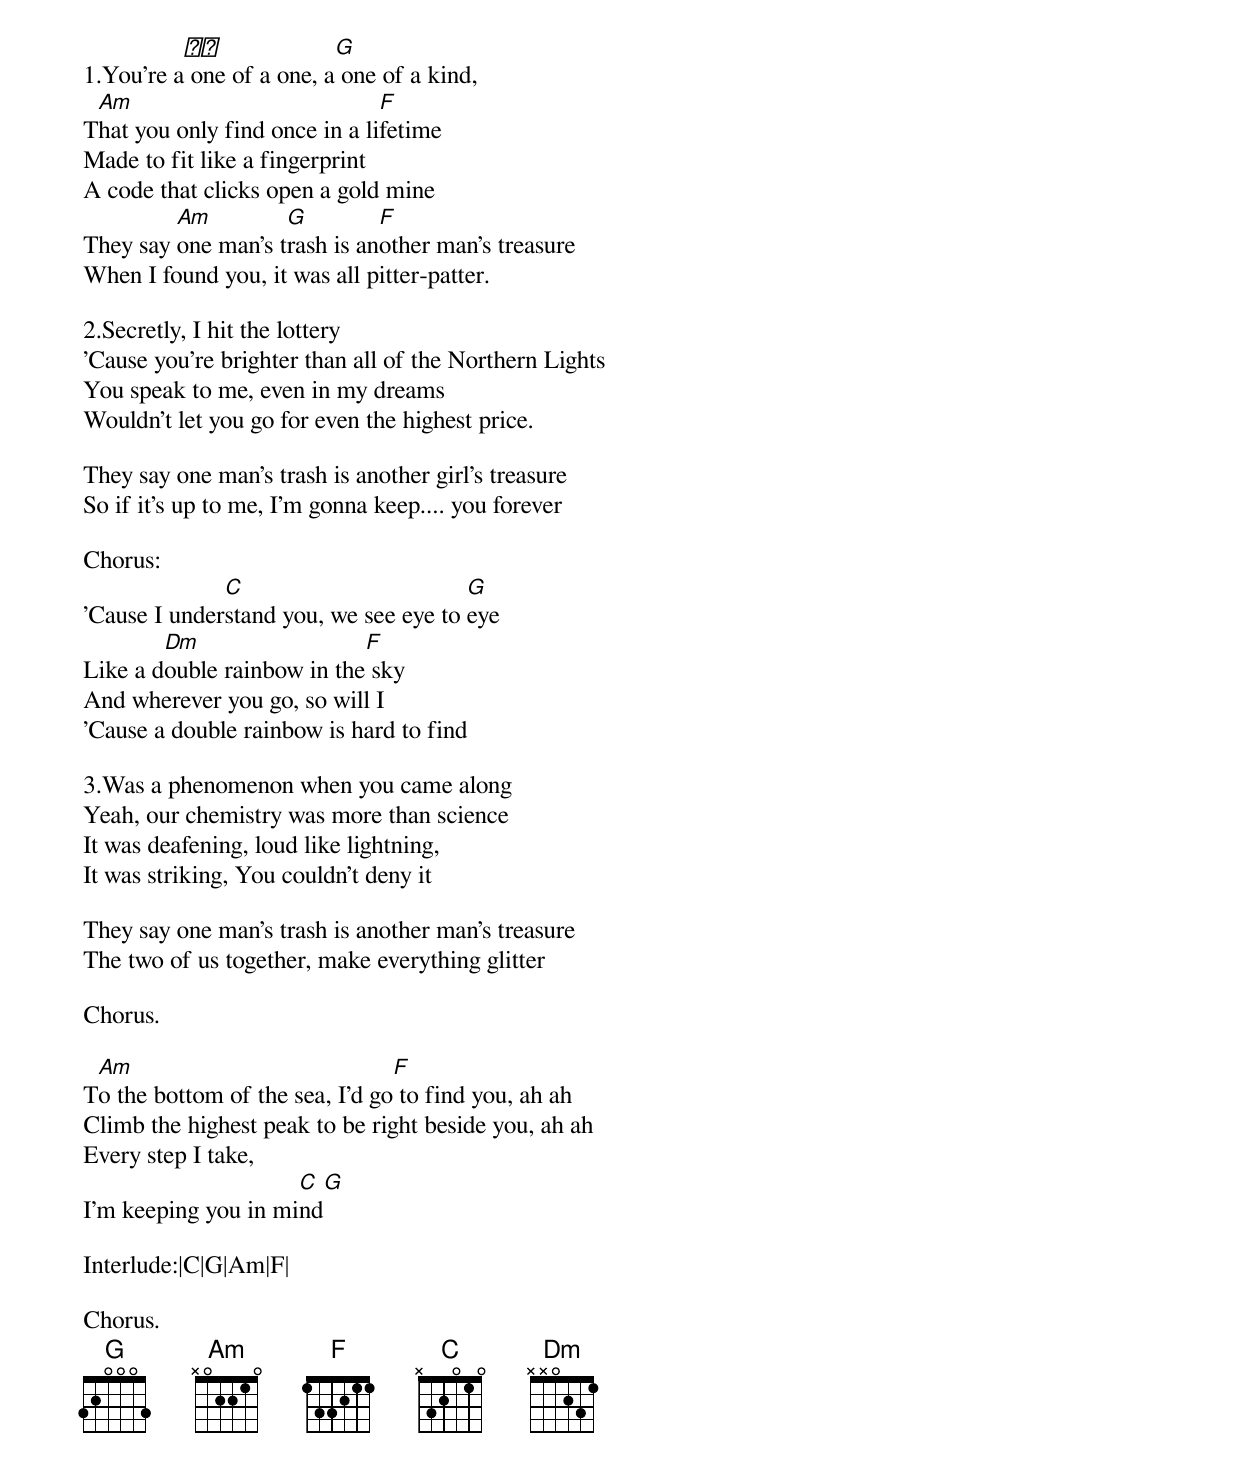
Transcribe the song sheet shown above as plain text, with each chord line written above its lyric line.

          ะก              G
1.You're a one of a one, a one of a kind,
 Am                            F
That you only find once in a lifetime
Made to fit like a fingerprint
A code that clicks open a gold mine
         Am         G         F
They say one man's trash is another man's treasure
When I found you, it was all pitter-patter.

2.Secretly, I hit the lottery
'Cause you're brighter than all of the Northern Lights
You speak to me, even in my dreams
Wouldn't let you go for even the highest price.

They say one man's trash is another girl's treasure
So if it's up to me, I'm gonna keep.... you forever

Chorus:
              C                        G
'Cause I understand you, we see eye to eye
        Dm                  F
Like a double rainbow in the sky
And wherever you go, so will I
'Cause a double rainbow is hard to find

3.Was a phenomenon when you came along
Yeah, our chemistry was more than science
It was deafening, loud like lightning,
It was striking, You couldn't deny it

They say one man's trash is another man's treasure
The two of us together, make everything glitter

Chorus.

 Am                             F
To the bottom of the sea, I'd go to find you, ah ah
Climb the highest peak to be right beside you, ah ah
Every step I take,
                     C G
I'm keeping you in mind

Interlude:|C|G|Am|F|

Chorus.
